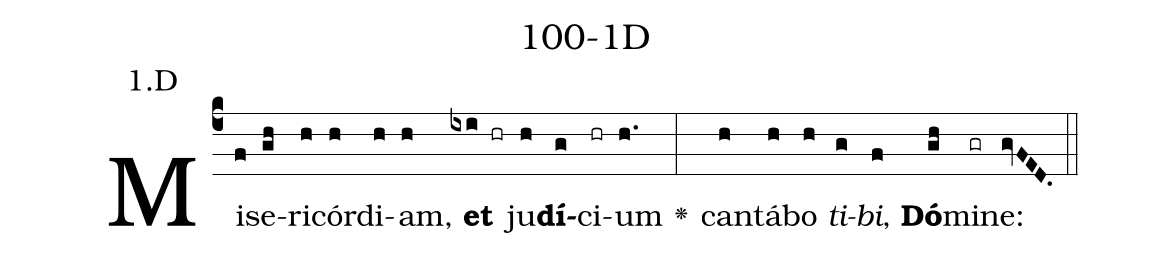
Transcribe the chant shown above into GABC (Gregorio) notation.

name: 100-1D;
annotation: 1.D;
%%
(c4)Mi(f)se(gh)ri(h)cór(h)di(h)am,(h) <b>et</b>(ixi hr) ju(h)<b>dí</b>(g)ci(hr)um(h.) <v>\greheightstar</v>(:) can(h)tá(h)bo(h) <i>ti</i>(g)<i>bi</i>,(f) <b>Dó</b>(gh)mi(gr)ne:(gvFED.) (::)


%E(h) u(h) o(g) u(f) a(gh) e.(gvFED.) (::)
